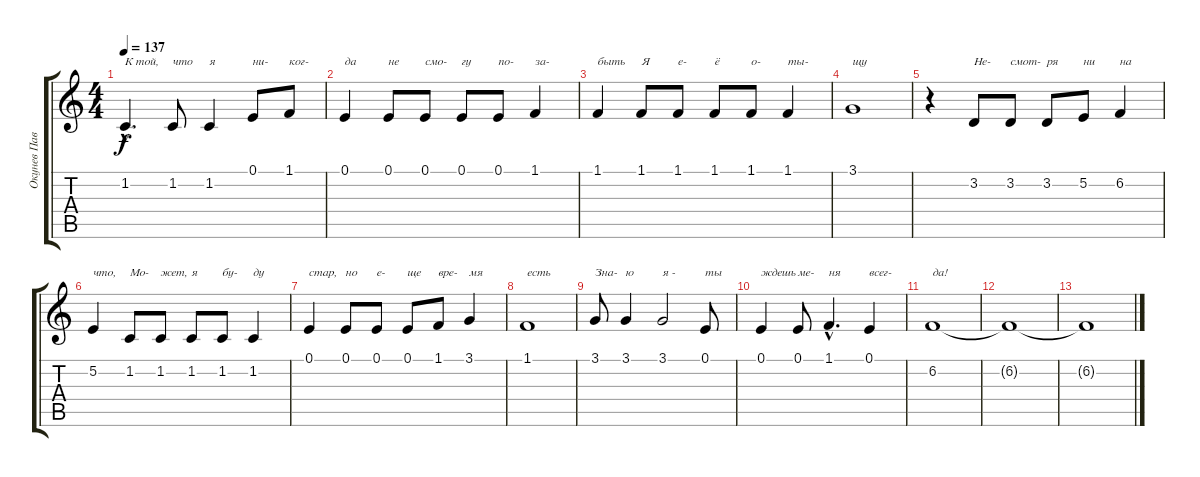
\track ("Окунев Павел" "Окунев Пав") {instrument bassoon}
\staff {score tabs}
\tuning (E4 B3 G3 D3 A2 E2) {hide}
\ts (4 4)
\tempo 137
\clef g2
\ks c
1.2{hac}.4{d txt "К той," dy f} 1.2.8{txt "что"} 1.2.4{txt "я"} 0.1.8{txt "ни-"} 1.1.8{txt "ког-"} |
0.1.4{txt "да"} 0.1.8{txt "не"} 0.1.8{txt "смо-"} 0.1.8{txt "гу"} 0.1.8{txt "по-"} 1.1.4{txt "за-"} |
1.1.4{txt "быть"} 1.1.8{txt "Я"} 1.1.8{txt "е-"} 1.1.8{txt "ё"} 1.1.8{txt "о-"} 1.1.4{txt "ты-"} |
3.1.1{txt "щу"} |
r.4 3.2.8{txt "Не-"} 3.2.8{txt "смот-"} 3.2.8{txt "ря"} 5.2.8{txt "ни"} 6.2.4{txt "на"} |
5.2.4{txt "что,"} 1.2.8{txt "Мо-"} 1.2.8{txt "жет,"} 1.2.8{txt "я"} 1.2.8{txt "бу-"} 1.2.4{txt "ду"} |
0.1.4{txt "стар,"} 0.1.8{txt "но"} 0.1.8{txt "е-"} 0.1.8{txt "ще"} 1.1.8{txt "вре-"} 3.1.4{txt "мя"} |
1.1.1{txt "есть"} |
3.1.8{txt "Зна-"} 3.1.4{txt "ю"} 3.1.2{txt "я -"} 0.1.8{txt "ты"} |
0.1.4{txt "ждешь"} 0.1.8{txt "ме-"} 1.1{hac}.4{d txt "ня"} 0.1.4{txt "всег-"} |
6.2.1{txt "да!"} |
6.2{t}.1 |
6.2{t}.1
